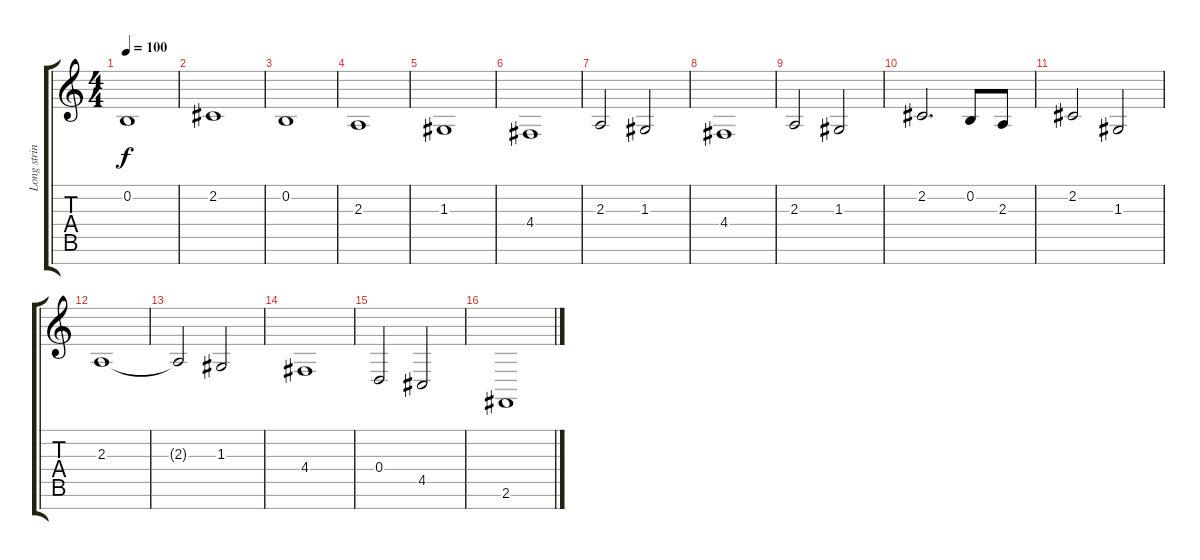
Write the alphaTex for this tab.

\track ("Long strings" "Long strin") {instrument stringensemble1}
\staff {score tabs}
\tuning (E4 B3 G3 D3 A2 E2 B1) {hide}
\ts (4 4)
\tempo 100
\clef g2
\ks aminor
0.2.1{dy f} |
2.2.1 |
0.2.1 |
2.3.1 |
1.3.1 |
4.4.1 |
2.3.2 1.3.2 |
4.4.1 |
2.3.2 1.3.2 |
2.2.2{d} 0.2.8 2.3.8 |
2.2.2 1.3.2 |
2.3.1 |
2.3{t}.2 1.3.2 |
4.4.1 |
0.4.2 4.5.2 |
2.6.1
